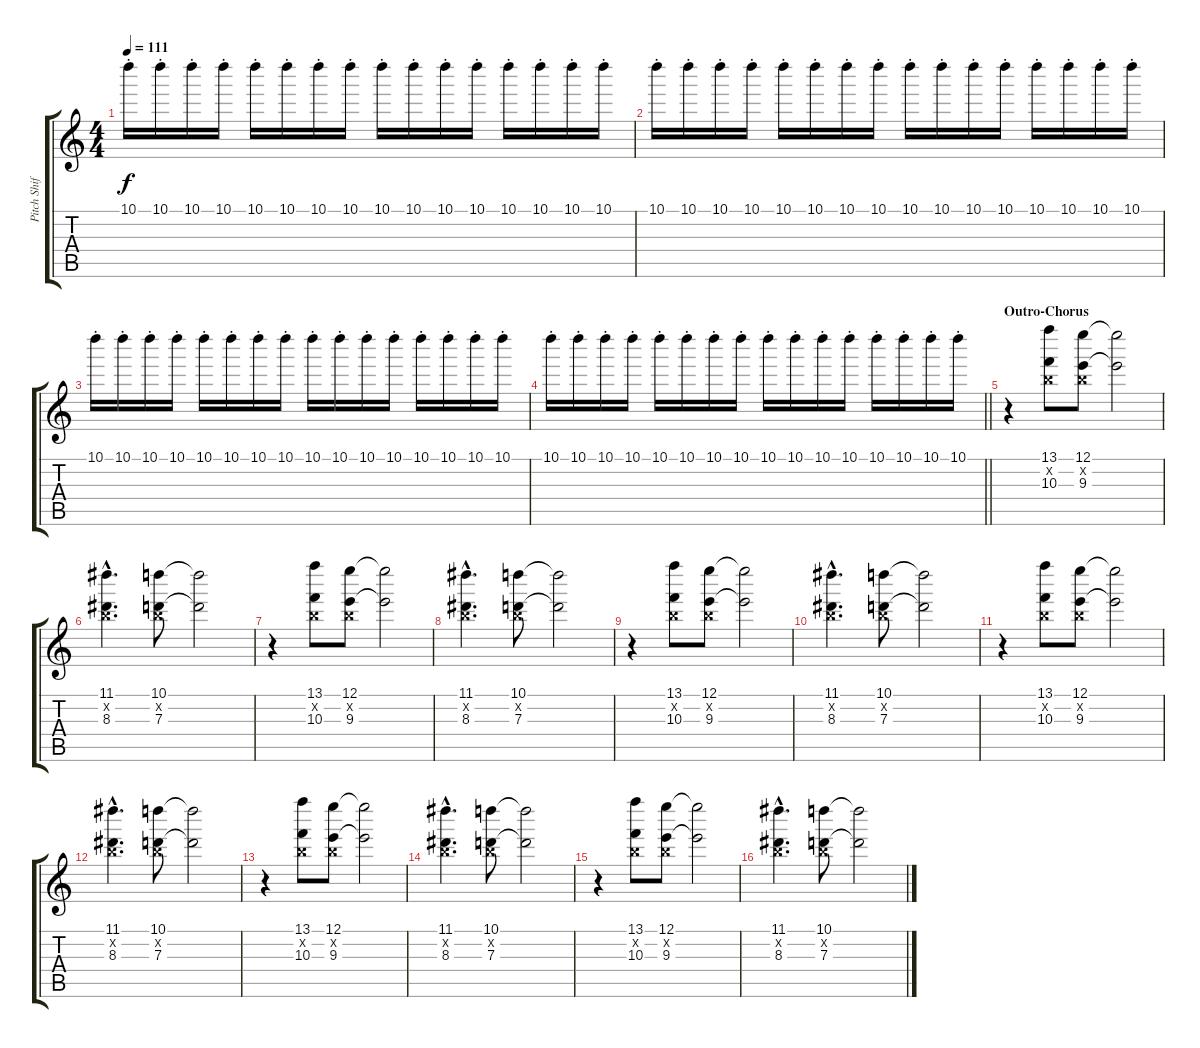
\track ("Pitch Shifter 1" "Pitch Shif") {instrument distortionguitar}
\staff {score tabs}
\tuning (E5 B4 G4 D4 A3 D3) {hide}
\ts (4 4)
\tempo 111
\clef g2
\ks c
10.1{st}.16{dy f} 10.1{st}.16 10.1{st}.16 10.1{st}.16 10.1{st}.16 10.1{st}.16 10.1{st}.16 10.1{st}.16 10.1{st}.16 10.1{st}.16 10.1{st}.16 10.1{st}.16 10.1{st}.16 10.1{st}.16 10.1{st}.16 10.1{st}.16 |
10.1{st}.16 10.1{st}.16 10.1{st}.16 10.1{st}.16 10.1{st}.16 10.1{st}.16 10.1{st}.16 10.1{st}.16 10.1{st}.16 10.1{st}.16 10.1{st}.16 10.1{st}.16 10.1{st}.16 10.1{st}.16 10.1{st}.16 10.1{st}.16 |
10.1{st}.16 10.1{st}.16 10.1{st}.16 10.1{st}.16 10.1{st}.16 10.1{st}.16 10.1{st}.16 10.1{st}.16 10.1{st}.16 10.1{st}.16 10.1{st}.16 10.1{st}.16 10.1{st}.16 10.1{st}.16 10.1{st}.16 10.1{st}.16 |
\barLineRight lightlight
10.1{st}.16 10.1{st}.16 10.1{st}.16 10.1{st}.16 10.1{st}.16 10.1{st}.16 10.1{st}.16 10.1{st}.16 10.1{st}.16 10.1{st}.16 10.1{st}.16 10.1{st}.16 10.1{st}.16 10.1{st}.16 10.1{st}.16 10.1{st}.16 |
\section ("" "Outro-Chorus")
r.4 (13.1 0.2{x} 10.3).8 (12.1 0.2{x} 9.3).8 (12.1{t} 9.3{t}).2 |
(11.1{hac} 0.2{hac x} 8.3{hac}).4{d} (10.1 0.2{x} 7.3).8 (10.1{t} 7.3{t}).2 |
r.4 (13.1 0.2{x} 10.3).8 (12.1 0.2{x} 9.3).8 (12.1{t} 9.3{t}).2 |
(11.1{hac} 0.2{hac x} 8.3{hac}).4{d} (10.1 0.2{x} 7.3).8 (10.1{t} 7.3{t}).2 |
r.4 (13.1 0.2{x} 10.3).8 (12.1 0.2{x} 9.3).8 (12.1{t} 9.3{t}).2 |
(11.1{hac} 0.2{hac x} 8.3{hac}).4{d} (10.1 0.2{x} 7.3).8 (10.1{t} 7.3{t}).2 |
r.4 (13.1 0.2{x} 10.3).8 (12.1 0.2{x} 9.3).8 (12.1{t} 9.3{t}).2 |
(11.1{hac} 0.2{hac x} 8.3{hac}).4{d} (10.1 0.2{x} 7.3).8 (10.1{t} 7.3{t}).2 |
r.4 (13.1 0.2{x} 10.3).8 (12.1 0.2{x} 9.3).8 (12.1{t} 9.3{t}).2 |
(11.1{hac} 0.2{hac x} 8.3{hac}).4{d} (10.1 0.2{x} 7.3).8 (10.1{t} 7.3{t}).2 |
r.4 (13.1 0.2{x} 10.3).8 (12.1 0.2{x} 9.3).8 (12.1{t} 9.3{t}).2 |
(11.1{hac} 0.2{hac x} 8.3{hac}).4{d} (10.1 0.2{x} 7.3).8 (10.1{t} 7.3{t}).2
